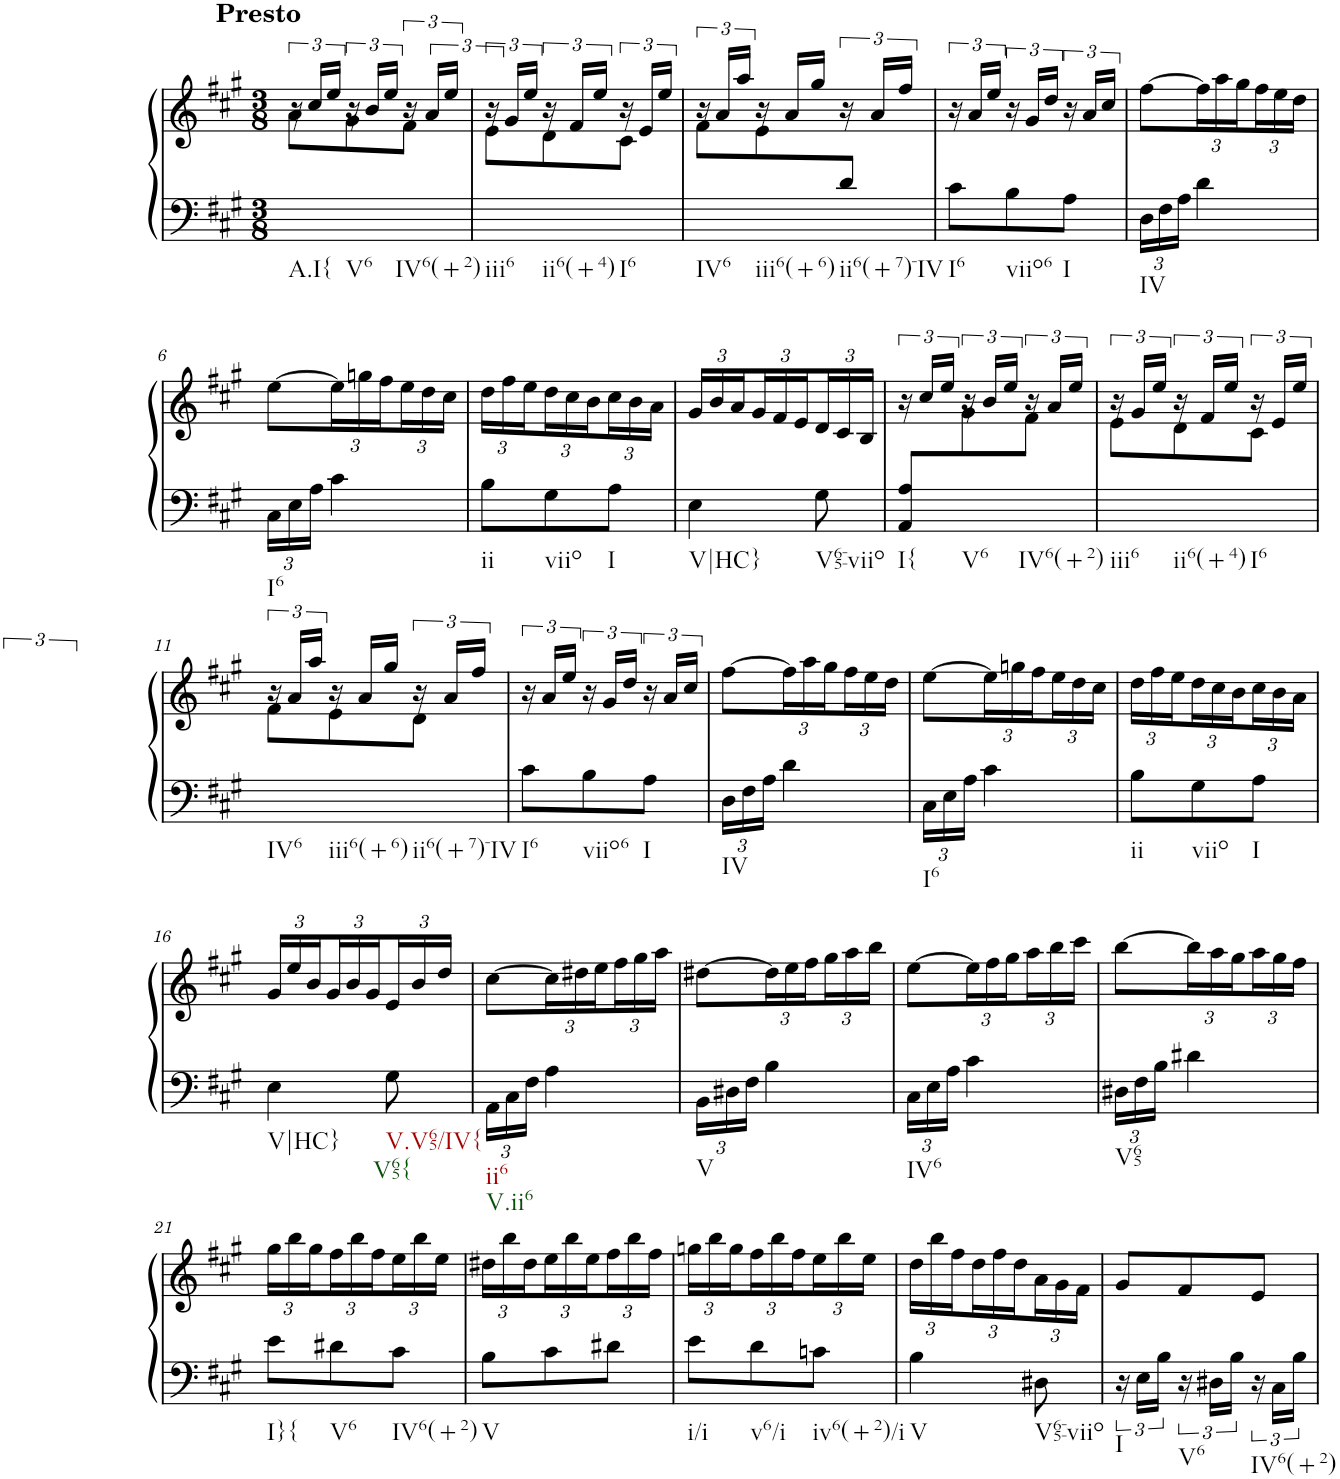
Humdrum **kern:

**kern	**kern
*part1	*part1
*staff2	*staff1
*I"Piano	*
*I'Pno.	*
*clefF4	*clefG2
*k[f#c#g#]	*k[f#c#g#]
*M3/8	*M3/8
=1	=1
*	*^
!	!LO:TX:a:B:t=Presto	!
!LO:TX:b:t=A.I{	!	!
8ryy	24r	8a\L
.	24cc#/LL	.
.	24ee/JJ	.
!LO:TX:b:t=V6	!	!
8ryy	24r	8g#\
.	24b/LL	.
.	24ee/JJ	.
!LO:TX:b:t=IV6(+2)	!	!
8ryy	24r	8f#\J
.	24a/LL	.
.	24ee/JJ	.
=2	=2	=2
!LO:TX:b:t=iii6	!	!
8ryy	24r	8e\L
.	24g#/LL	.
.	24ee/JJ	.
!LO:TX:b:t=ii6(+4)	!	!
8ryy	24r	8d\
.	24f#/LL	.
.	24ee/JJ	.
!LO:TX:b:t=I6	!	!
8ryy	24r	8c#\J
.	24e/LL	.
.	24ee/JJ	.
=3	=3	=3
!LO:TX:b:t=IV6	!	!
8ryy	24r	8f#\L
.	24a/LL	.
.	24aa/JJ	.
!LO:TX:b:t=iii6(+6)	!	!
8ryy	24r	8e\
.	24a/LL	.
.	24gg#/JJ	.
!LO:TX:b:t=ii6(+7)-IV	!	!
8d/J	24r	8ryy
.	24a/LL	.
.	24ff#/JJ	.
*	*v	*v
=4	=4
!LO:TX:b:t=I6	!
8c#\L	24r
.	24a/LL
.	24ee/JJ
!LO:TX:b:t=viio6	!
8B\	24r
.	24g#/LL
.	24dd/JJ
!LO:TX:b:t=I	!
8A\J	24r
.	24a/LL
.	24cc#/JJ
=5	=5
*Xbrackettup	*
!LO:TX:b:t=IV	!
24D\LL	[8ff#\L
24F#\	.
24A\JJ	.
*	*Xbrackettup
4d\	24ff#\L]
.	24aa\
.	24gg#\
.	24ff#\
.	24ee\
.	24dd\JJ
!!LO:LB:g=z
=6	=6
!LO:TX:b:t=I6	!
24C#\LL	[8ee\L
24E\	.
24A\JJ	.
4c#\	24ee\L]
.	24ggn\
.	24ff#\
.	24ee\
.	24dd\
.	24cc#\JJ
=7	=7
!LO:TX:b:t=ii	!
8B\L	24dd\LL
.	24ff#\
.	24ee\
!LO:TX:b:t=viio	!
8G#\	24dd\
.	24cc#\
.	24b\
!LO:TX:b:t=I	!
8A\J	24cc#\
.	24b\
.	24a\JJ
=8	=8
!LO:TX:b:t=V|HC}	!
4E\	24g#/LL
.	24b/
.	24a/
.	24g#/
.	24f#/
.	24e/
!LO:TX:b:t=V65-viio	!
8G#\	24d/
.	24c#/
.	24B/JJ
=9	=9
*	*brackettup
*	*^
!LO:TX:b:t=I{	!	!
8AA/ 8A/L	24r	8ryy
.	24cc#/LL	.
.	24ee/JJ	.
!LO:TX:b:t=V6	!	!
8ryy	24r	8g#\
.	24b/LL	.
.	24ee/JJ	.
!LO:TX:b:t=IV6(+2)	!	!
8ryy	24r	8f#\J
.	24a/LL	.
.	24ee/JJ	.
=10	=10	=10
!LO:TX:b:t=iii6	!	!
8ryy	24r	8e\L
.	24g#/LL	.
.	24ee/JJ	.
!LO:TX:b:t=ii6(+4)	!	!
8ryy	24r	8d\
.	24f#/LL	.
.	24ee/JJ	.
!LO:TX:b:t=I6	!	!
8ryy	24r	8c#\J
.	24e/LL	.
.	24ee/JJ	.
!!LO:LB:g=z	!!
=11	=11	=11
!LO:TX:b:t=IV6	!	!
8ryy	24r	8f#\L
.	24a/LL	.
.	24aa/JJ	.
!LO:TX:b:t=iii6(+6)	!	!
8ryy	24r	8e\
.	24a/LL	.
.	24gg#/JJ	.
!LO:TX:b:t=ii6(+7)-IV	!	!
8ryy	24r	8d\J
.	24a/LL	.
.	24ff#/JJ	.
*	*v	*v
=12	=12
!LO:TX:b:t=I6	!
8c#\L	24r
.	24a/LL
.	24ee/JJ
!LO:TX:b:t=viio6	!
8B\	24r
.	24g#/LL
.	24dd/JJ
!LO:TX:b:t=I	!
8A\J	24r
.	24a/LL
.	24cc#/JJ
=13	=13
!LO:TX:b:t=IV	!
24D\LL	[8ff#\L
24F#\	.
24A\JJ	.
*	*Xbrackettup
4d\	24ff#\L]
.	24aa\
.	24gg#\
.	24ff#\
.	24ee\
.	24dd\JJ
=14	=14
!LO:TX:b:t=I6	!
24C#\LL	[8ee\L
24E\	.
24A\JJ	.
4c#\	24ee\L]
.	24ggn\
.	24ff#\
.	24ee\
.	24dd\
.	24cc#\JJ
=15	=15
!LO:TX:b:t=ii	!
8B\L	24dd\LL
.	24ff#\
.	24ee\
!LO:TX:b:t=viio	!
8G#\	24dd\
.	24cc#\
.	24b\
!LO:TX:b:t=I	!
8A\J	24cc#\
.	24b\
.	24a\JJ
!!LO:LB:g=z
=16	=16
!LO:TX:b:t=V|HC}	!
4E\	24g#/LL
.	24ee/
.	24b/
.	24g#/
.	24b/
.	24g#/
!LO:TX:b:t=V.V65/IV{	!
!LO:TX:b:t=V65{	!
8G#\	24e/
.	24b/
.	24dd/JJ
=17	=17
!LO:TX:b:t=ii6	!
!LO:TX:b:t=V.ii6	!
24AA\LL	[8cc#\L
24C#\	.
24F#\JJ	.
4A\	24cc#\L]
.	24dd#X\
.	24ee\
.	24ff#\
.	24gg#\
.	24aa\JJ
=18	=18
!LO:TX:b:t=V	!
24BB\LL	[8dd#X\L
24D#X\	.
24F#\JJ	.
4B\	24dd#\L]
.	24ee\
.	24ff#\
.	24gg#\
.	24aa\
.	24bb\JJ
=19	=19
!LO:TX:b:t=IV6	!
24C#\LL	[8ee\L
24E\	.
24A\JJ	.
4c#\	24ee\L]
.	24ff#\
.	24gg#\
.	24aa\
.	24bb\
.	24ccc#\JJ
=20	=20
!LO:TX:b:t=V65	!
24D#X\LL	[8bb\L
24F#\	.
24B\JJ	.
4d#X\	24bb\L]
.	24aa\
.	24gg#\
.	24aa\
.	24gg#\
.	24ff#\JJ
!!LO:LB:g=z
=21	=21
!LO:TX:b:t=I}{	!
8e\L	24gg#\LL
.	24bb\
.	24gg#\
!LO:TX:b:t=V6	!
8d#X\	24ff#\
.	24bb\
.	24ff#\
!LO:TX:b:t=IV6(+2)	!
8c#\J	24ee\
.	24bb\
.	24ee\JJ
=22	=22
!LO:TX:b:t=V	!
8B\L	24dd#X\LL
.	24bb\
.	24dd#\
8c#\	24ee\
.	24bb\
.	24ee\
8d#X\J	24ff#\
.	24bb\
.	24ff#\JJ
=23	=23
!LO:TX:b:t=i/i	!
8e\L	24ggn\LL
.	24bb\
.	24gg\
!LO:TX:b:t=v6/i	!
8d\	24ff#\
.	24bb\
.	24ff#\
!LO:TX:b:t=iv6(+2)/i	!
8cn\J	24ee\
.	24bb\
.	24ee\JJ
=24	=24
!LO:TX:b:t=V	!
4B\	24dd\LL
.	24bb\
.	24ff#\
.	24dd\
.	24ff#\
.	24dd\
!LO:TX:b:t=V65-viio	!
8D#X\	24a\
.	24g#\
.	24f#\JJ
=25	=25
*brackettup	*
!LO:TX:b:t=I	!
24r	8g#/L
24E\LL	.
24B\JJ	.
!LO:TX:b:t=V6	!
24r	8f#/
24D#X\LL	.
24B\JJ	.
!LO:TX:b:t=IV6(+2)	!
24r	8e/J
24C#\LL	.
24B\JJ	.
=	=
*-	*-
